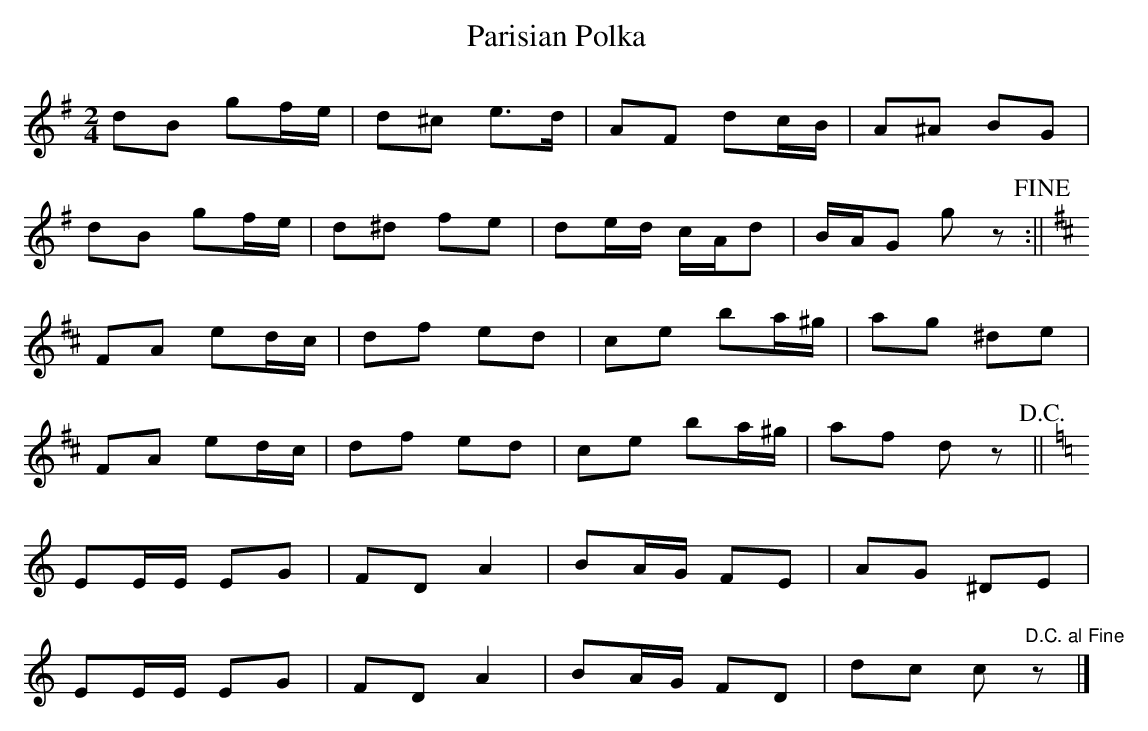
X:1
T: Parisian Polka
M: 2/4
L:1/8
K: Gmaj
dB gf/e/|d^c e>d|AF dc/B/|A^A BG|
dB gf/e/|d^d fe|de/d/ c/A/d|B/A/G g z !fine!:||
[K: Dmajor] FA ed/c/|df ed|ce ba/^g/|ag ^de|
FA ed/c/|df ed|ce ba/^g/|af d z !D.C.!||
[K: Cmajor]EE/E/ EG|FD A2|BA/G/ FE|AG ^DE|
EE/E/ EG|FD A2|BA/G/ FD|dc c"D.C. al Fine" z|]
